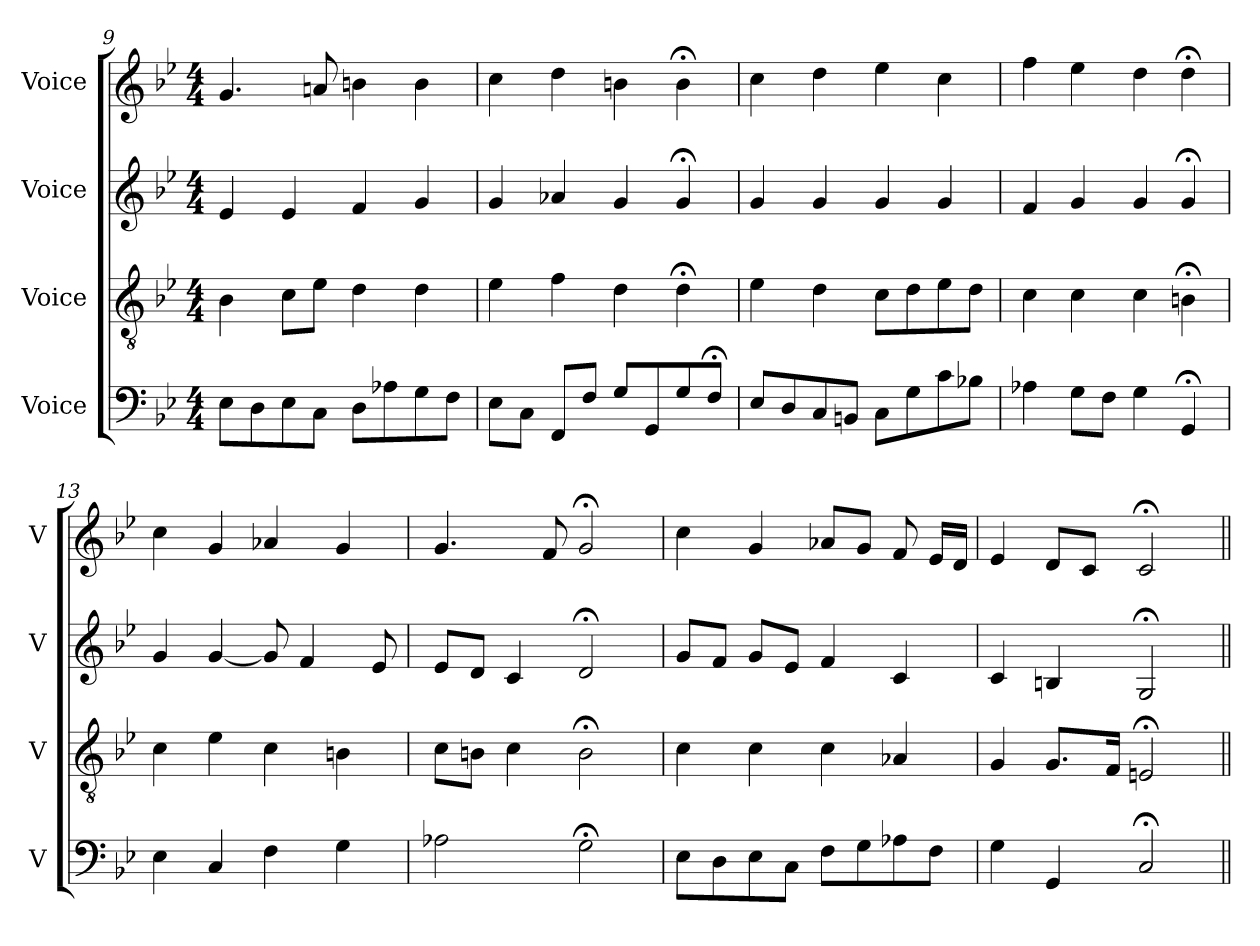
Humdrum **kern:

**kern	**kern	**kern	**kern
*part4	*part3	*part2	*part1
*staff4	*staff3	*staff2	*staff1
*I"Voice	*I"Voice	*I"Voice	*I"Voice
*I'V	*I'V	*I'V	*I'V
*clefF4	*clefGv2	*clefG2	*clefG2
*k[b-e-]	*k[b-e-]	*k[b-e-]	*k[b-e-]
*M4/4	*M4/4	*M4/4	*M4/4
=9	=9	=9	=9
8E-\L	4B-\	4e-/	4.g/
8D\	.	.	.
8E-\	8c\L	4e-/	.
8C\J	8e-\J	.	8an/
8D\L	4d\	4f/	4bn\
8A-X\	.	.	.
8G\	4d\	4g/	4b\
8F\J	.	.	.
=10	=10	=10	=10
8E-\L	4e-\	4g/	4cc\
8C\J	.	.	.
8FF/L	4f\	4a-X/	4dd\
8F/J	.	.	.
8G/L	4d\	4g/	4bn\
8GG/	.	.	.
8G/	4d;\	4g;/	4b;\
8F;/J	.	.	.
=11	=11	=11	=11
8E-/L	4e-\	4g/	4cc\
8D/	.	.	.
8C/	4d\	4g/	4dd\
8BBn/J	.	.	.
8C\L	8c\L	4g/	4ee-\
8G\	8d\	.	.
8c\	8e-\	4g/	4cc\
8B-X\J	8d\J	.	.
!!LO:PB:g=z
=12	=12	=12	=12
4A-X\	4c\	4f/	4ff\
8G\L	4c\	4g/	4ee-\
8F\J	.	.	.
4G\	4c\	4g/	4dd\
4GG;/	4Bn;\	4g;/	4dd;\
=13	=13	=13	=13
4E-\	4c\	4g/	4cc\
4C/	4e-\	[4g/	4g/
4F\	4c\	8g/]	4a-X/
.	.	4f/	.
4G\	4Bn\	.	4g/
.	.	8e-/	.
=14	=14	=14	=14
2A-X\	8c\L	8e-/L	4.g/
.	8Bn\J	8d/J	.
.	4c\	4c/	.
.	.	.	8f/
2G;\	2B;\	2d;/	2g;/
=15	=15	=15	=15
8E-\L	4c\	8g/L	4cc\
8D\	.	8f/J	.
8E-\	4c\	8g/L	4g/
8C\J	.	8e-/J	.
8F\L	4c\	4f/	8a-X/L
8G\	.	.	8g/J
8A-X\	4A-X/	4c/	8f/
8F\J	.	.	16e-/LL
.	.	.	16d/JJ
=16	=16	=16	=16
4G\	4G/	4c/	4e-/
4GG/	8.G/L	4Bn/	8d/L
.	.	.	8c/J
.	16F/Jk	.	.
2C;/	2En;/	2G;/	2c;/
=||	=||	=||	=||
*-	*-	*-	*-
